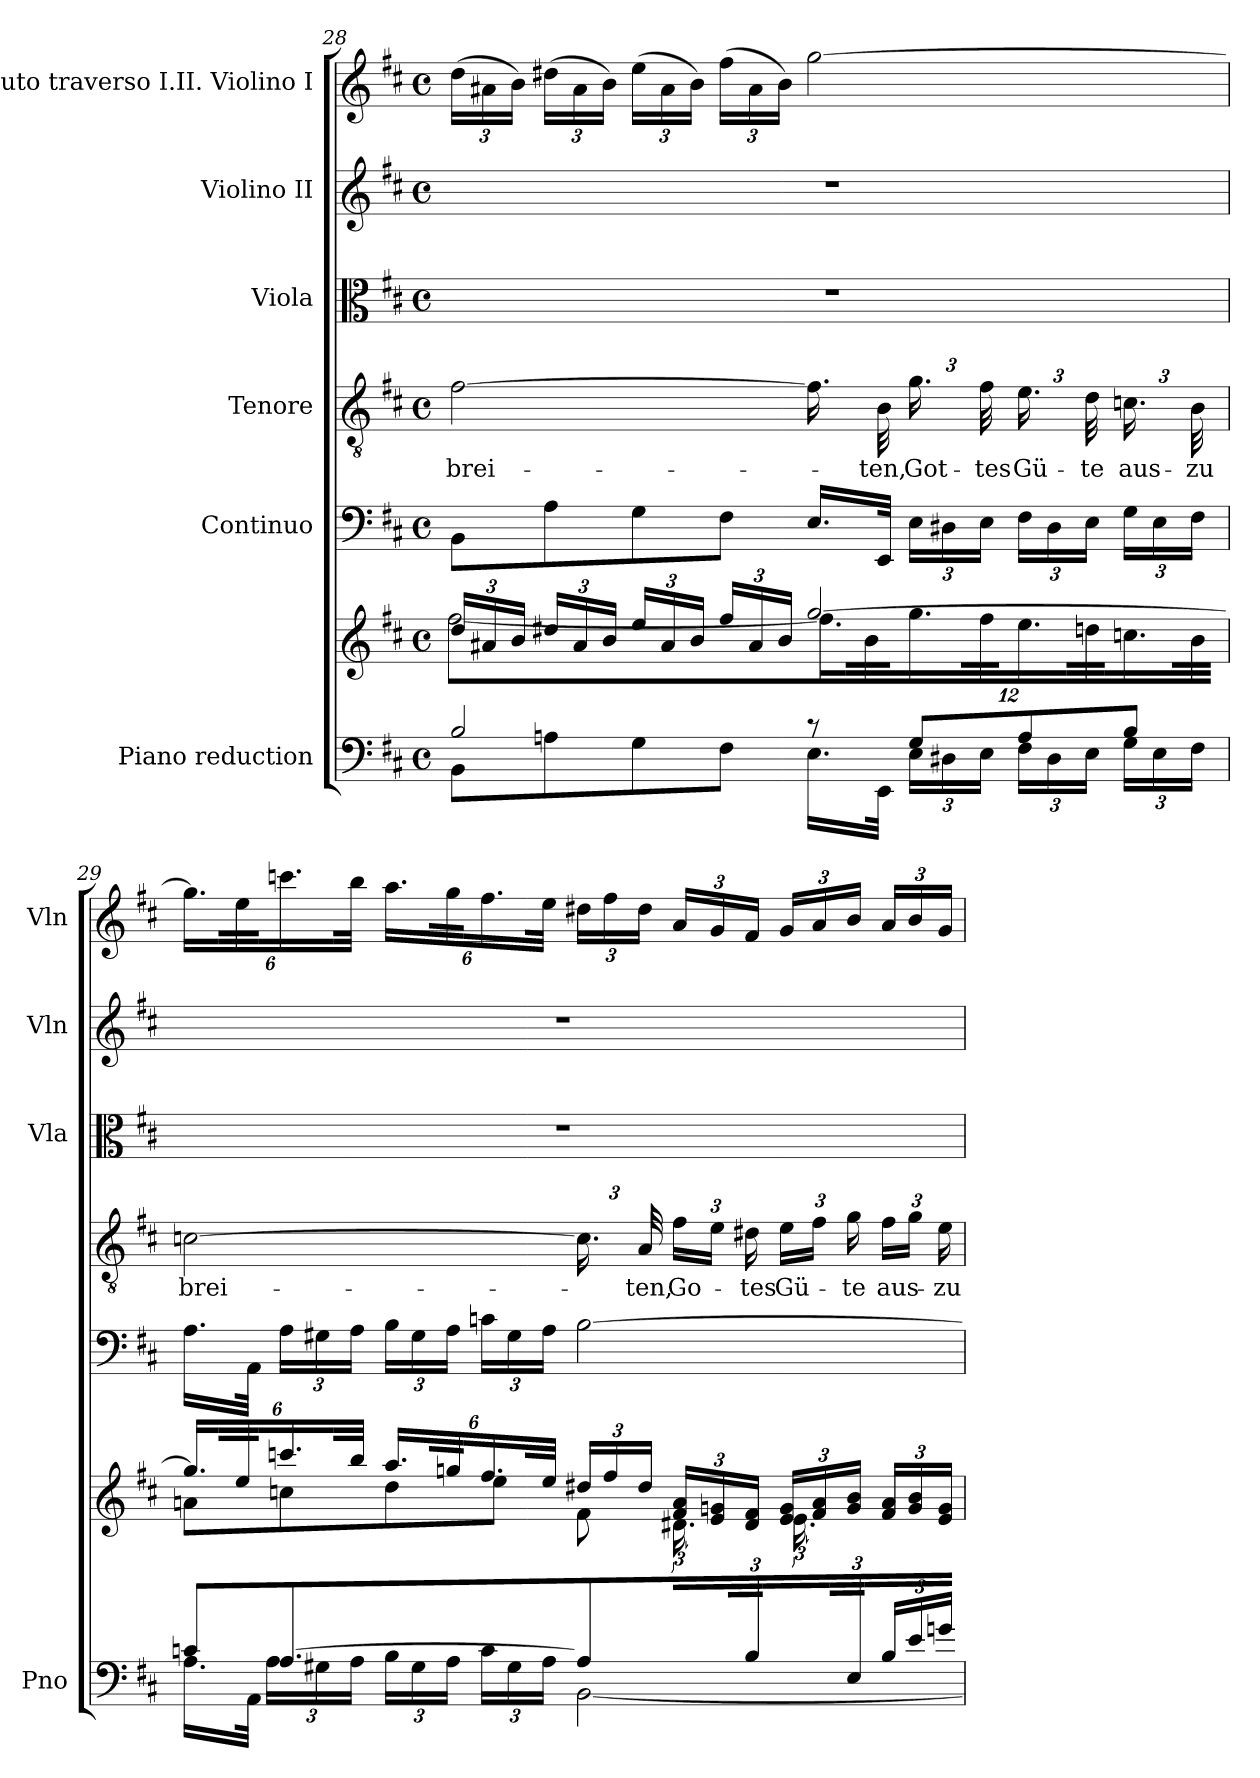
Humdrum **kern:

**kern	**kern	**kern	**kern	**text	**kern	**kern	**kern
*part6	*part6	*part5	*part4	*part4	*part3	*part2	*part1
*staff7	*staff6	*staff5	*staff4	*staff4	*staff3	*staff2	*staff1
*I"Piano reduction	*	*I"Continuo	*I"Tenore	*	*I"Viola	*I"Violino II	*I"Flauto traverso I.II. Violino I
*I'Pno	*	*	*	*	*I'Vla	*I'Vln	*I'Vln
*clefF4	*clefG2	*clefF4	*clefGv2	*	*clefC3	*clefG2	*clefG2
*k[f#c#]	*k[f#c#]	*k[f#c#]	*k[f#c#]	*	*k[f#c#]	*k[f#c#]	*k[f#c#]
*M4/4	*M4/4	*M4/4	*M4/4	*	*M4/4	*M4/4	*M4/4
*met(c)	*met(c)	*met(c)	*met(c)	*	*met(c)	*met(c)	*met(c)
=28	=28	=28	=28	=28	=28	=28	=28
*^	*	*	*	*	*	*	*
*	*	*Xbrackettup	*	*	*	*	*	*
*	*	*^	*	*	*	*	*	*
!	!	!	!	!	!	!LO:LY:b	!	!	!
*	*	*	*	*	*	*	*	*	*Xbrackettup
2B/	8BB\L	24dd/LL	[2ff#\	8BB\L	[2f#\	-brei-	1r	1r	(24dd\LL
.	.	24a#X/	.	.	.	.	.	.	24a#X\
.	.	24b/JJ	.	.	.	.	.	.	24b\JJ)
.	8An\	24dd#X/LL	.	8A\	.	.	.	.	(24dd#X\LL
.	.	24a#/	.	.	.	.	.	.	24a#\
.	.	24b/JJ	.	.	.	.	.	.	24b\JJ)
.	8G\	24ee/LL	.	8G\	.	.	.	.	(24ee\LL
.	.	24a#/	.	.	.	.	.	.	24a#\
.	.	24b/JJ	.	.	.	.	.	.	24b\JJ)
.	8F#\J	24ff#/LL	.	8F#\J	.	.	.	.	(24ff#\LL
.	.	24a#/	.	.	.	.	.	.	24a#\
.	.	24b/JJ	.	.	.	.	.	.	24b\JJ)
8r	16.E\LL	[2gg/	24.ff#\LL]	16.E/LL	16.f#\]	.	.	.	[2gg\
.	.	.	48ryy	.	.	.	.	.	.
.	.	.	48b\J	.	.	.	.	.	.
!	!	!	!	!	!	!LO:LY:b	!	!	!
.	32EE\JJk	.	.	32EE/JJk	32B\	-ten,	.	.	.
.	.	.	48ryy	.	.	.	.	.	.
*	*Xbrackettup	*	*	*Xbrackettup	*Xbrackettup	*	*	*	*
!	!	!	!	!	!	!LO:LY:b	!	!	!
8G/L	24E\LL	.	24.gg\	24E\LL	24.g\	Got-	.	.	.
.	24D#X\	.	.	24D#X\	.	.	.	.	.
.	.	.	48ryy	.	48ryy	.	.	.	.
!	!	!	!	!	!	!LO:LY:b	!	!	!
.	24E\JJ	.	48ff#\JJJ	24E\JJ	48f#\	-tes	.	.	.
.	.	.	48ryy	.	48ryy	.	.	.	.
!	!	!	!	!	!	!LO:LY:b	!	!	!
8A/	24F#\LL	.	24.ee\LL	24F#\LL	24.e\	Gü-	.	.	.
.	24D#\	.	.	24D#\	.	.	.	.	.
.	.	.	48ryy	.	48ryy	.	.	.	.
!	!	!	!	!	!	!LO:LY:b	!	!	!
.	24E\JJ	.	48ddn\J	24E\JJ	48d\	-te	.	.	.
.	.	.	48ryy	.	48ryy	.	.	.	.
!	!	!	!	!	!	!LO:LY:b	!	!	!
8B/J	24G\LL	.	24.ccn\	24G\LL	24.cn\	aus-	.	.	.
.	24E\	.	.	24E\	.	.	.	.	.
.	.	.	48ryy	.	48ryy	.	.	.	.
!	!	!	!	!	!	!LO:LY:b	!	!	!
.	24F#\JJ	.	48b\JJJ	24F#\JJ	48B\	-zu	.	.	.
.	.	.	48ryy	.	48ryy	.	.	.	.
!!LO:PB:g=z
=29	=29	=29	=29	=29	=29	=29	=29	=29	=29
*	*	*	*^	*	*	*	*	*	*
!	!	!	!	!	!	!	!LO:LY:b	!	!	!
8cn/	16.A\LL	24.gg/LL]	8an\L	8ryy	16.A\LL	[2cn\	brei-	1r	1r	24.gg\LL]
.	.	48ryy	.	.	.	.	.	.	.	48ryy
.	.	48ee/L	.	.	.	.	.	.	.	48ee\L
.	32AA\JJk	.	.	.	32AA\JJk	.	.	.	.	.
.	.	48ryy	.	.	.	.	.	.	.	48ryy
*	*	*	*v	*v	*	*	*	*	*	*
[4.A/	24A\LL	24.cccn/	8ccn\	24A\LL	.	.	.	.	24.cccn\
.	24G#X\	.	.	24G#X\	.	.	.	.	.
.	.	48ryy	.	.	.	.	.	.	48ryy
.	24A\JJ	48bb/JJJ	.	24A\JJ	.	.	.	.	48bb\JJJ
.	.	48ryy	.	.	.	.	.	.	48ryy
.	24B\LL	24.aa/LL	8dd\	24B\LL	.	.	.	.	24.aa\LL
.	24G#\	.	.	24G#\	.	.	.	.	.
.	.	48ryy	.	.	.	.	.	.	48ryy
.	24A\JJ	48ggn/L	.	24A\JJ	.	.	.	.	48gg\L
.	.	48ryy	.	.	.	.	.	.	48ryy
.	24c\LL	24.ff#/	8ee\J	24cn\LL	.	.	.	.	24.ff#\
.	24G#\	.	.	24G#\	.	.	.	.	.
.	.	48ryy	.	.	.	.	.	.	48ryy
.	24A\JJ	48ee/JJJ	.	24A\JJ	.	.	.	.	48ee\JJJ
.	.	48ryy	.	.	.	.	.	.	48ryy
8A/L]	[2BB\	24dd#X/LL	8f#\	[2B\	24.c\]	.	.	.	24dd#X\LL
.	.	24ff#/	.	.	.	.	.	.	24ff#\
.	.	.	.	.	48ryy	.	.	.	.
!	!	!	!	!	!	!LO:LY:b	!	!	!
.	.	24dd#/JJ	.	.	48A/	-ten,	.	.	24dd#\JJ
.	.	.	.	.	48ryy	.	.	.	.
*	*	*	*^	*	*	*	*	*	*
*	*	*	*	*brackettup	*	*	*	*	*	*
!	!	!	!	!	!	!	!LO:LY:b	!	!	!
16ryy	.	24f#/ 24a/LL	8ryy	24.d#X\L	.	24f#\LL	Go-	.	.	24a/LL
.	.	24e/ 24gn/	.	.	.	24e\JJ	.	.	.	24g/
48ryy	.	.	.	16ryy	.	.	.	.	.	.
!	!	!	!	!	!	!	!LO:LY:b	!	!	!
48B/JJJ	.	24d#/ 24f#/JJ	.	.	.	24d#X\	-tes	.	.	24f#/JJ
48ryy	.	.	.	.	.	.	.	.	.	.
*	*	*Xbrackettup	*	*brackettup	*	*	*	*	*	*
!	!	!	!	!	!	!	!LO:LY:b	!	!	!
16ryy	.	24e/ 24g/LL	4ryy	24.e\LL	.	24e\LL	Gü-	.	.	24g/LL
.	.	24f#/ 24a/	.	.	.	24f#\JJ	.	.	.	24a/
48ryy	.	.	.	8.ryy	.	.	.	.	.	.
!	!	!	!	!	!	!	!LO:LY:b	!	!	!
48E/JJJ	.	24g/ 24b/JJ	.	.	.	24g\	-te	.	.	24b/JJ
48ryy	.	.	.	.	.	.	.	.	.	.
*	*	*Xbrackettup	*	*	*	*	*	*	*	*
!	!	!	!	!	!	!	!LO:LY:b	!	!	!
24B/LL	.	24f#/ 24a/LL	.	.	.	24f#\LL	aus-	.	.	24a/LL
24e/	.	24g/ 24b/	.	.	.	24g\JJ	.	.	.	24b/
!	!	!	!	!	!	!	!LO:LY:b	!	!	!
24gn/JJ	.	24e/ 24g/JJ	.	.	.	24e\	-zu-	.	.	24g/JJ
*v	*v	*	*	*	*	*	*	*	*	*
*	*v	*v	*v	*	*	*	*	*	*
=	=	=	=	=	=	=	=
*-	*-	*-	*-	*-	*-	*-	*-
